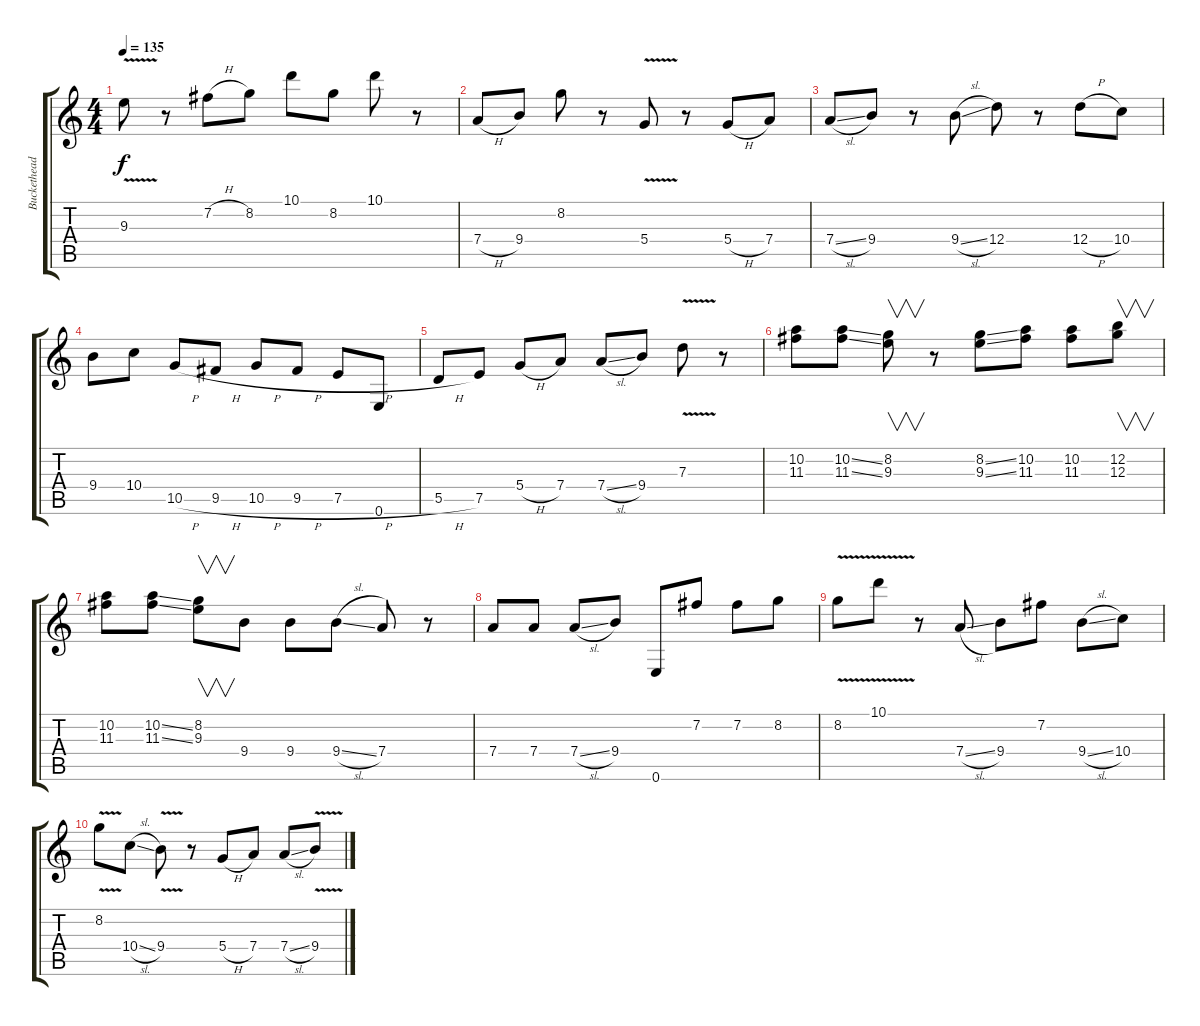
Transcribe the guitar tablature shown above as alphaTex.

\track ("Buckethead - solo`s" "Buckethead") {instrument electricguitarjazz}
\staff {score tabs}
\tuning (E4 B3 G3 D3 A2 E2) {hide}
\ts (4 4)
\tempo 135
\clef g2
\ks c
9.3{v}.8{dy f} r.8 7.2{h}.8 8.2.8 10.1.8 8.2.8 10.1.8 r.8 |
7.4{h}.8 9.4.8 8.2.8 r.8 5.4{v}.8 r.8 5.4{h}.8 7.4.8 |
7.4{sl}.8 9.4.8 r.8 9.4{sl}.8 12.4.8 r.8 12.4{h}.8 10.4.8 |
9.4.8 10.4.8 10.5{h}.8 9.5{h}.8 10.5{h}.8 9.5{h}.8 7.5{h}.8 0.6.8 |
5.5{h}.8 7.5.8 5.4{h}.8 7.4.8 7.4{sl}.8 9.4.8 7.3{v}.8 r.8 |
(10.2 11.3).8 (10.2{ss} 11.3{ss}).8 (8.2 9.3).8{v} r.8 (8.2{ss} 9.3{ss}).8 (10.2 11.3).8 (10.2 11.3).8 (12.2 12.3).8{v} |
(10.2 11.3).8 (10.2{ss} 11.3{ss}).8 (8.2 9.3).8{v} 9.4.8 9.4.8 9.4{sl}.8 7.4.8 r.8 |
7.4.8 7.4.8 7.4{sl}.8 9.4.8 0.6.8 7.2.8 7.2.8 8.2.8 |
8.2{v}.8 10.1{v}.8 r.8 7.4{sl}.8 9.4.8 7.2.8 9.4{sl}.8 10.4.8 |
8.2{v}.8 10.4{sl}.8 9.4{v}.8 r.8 5.4{h}.8 7.4.8 7.4{sl}.8 9.4{v}.8
